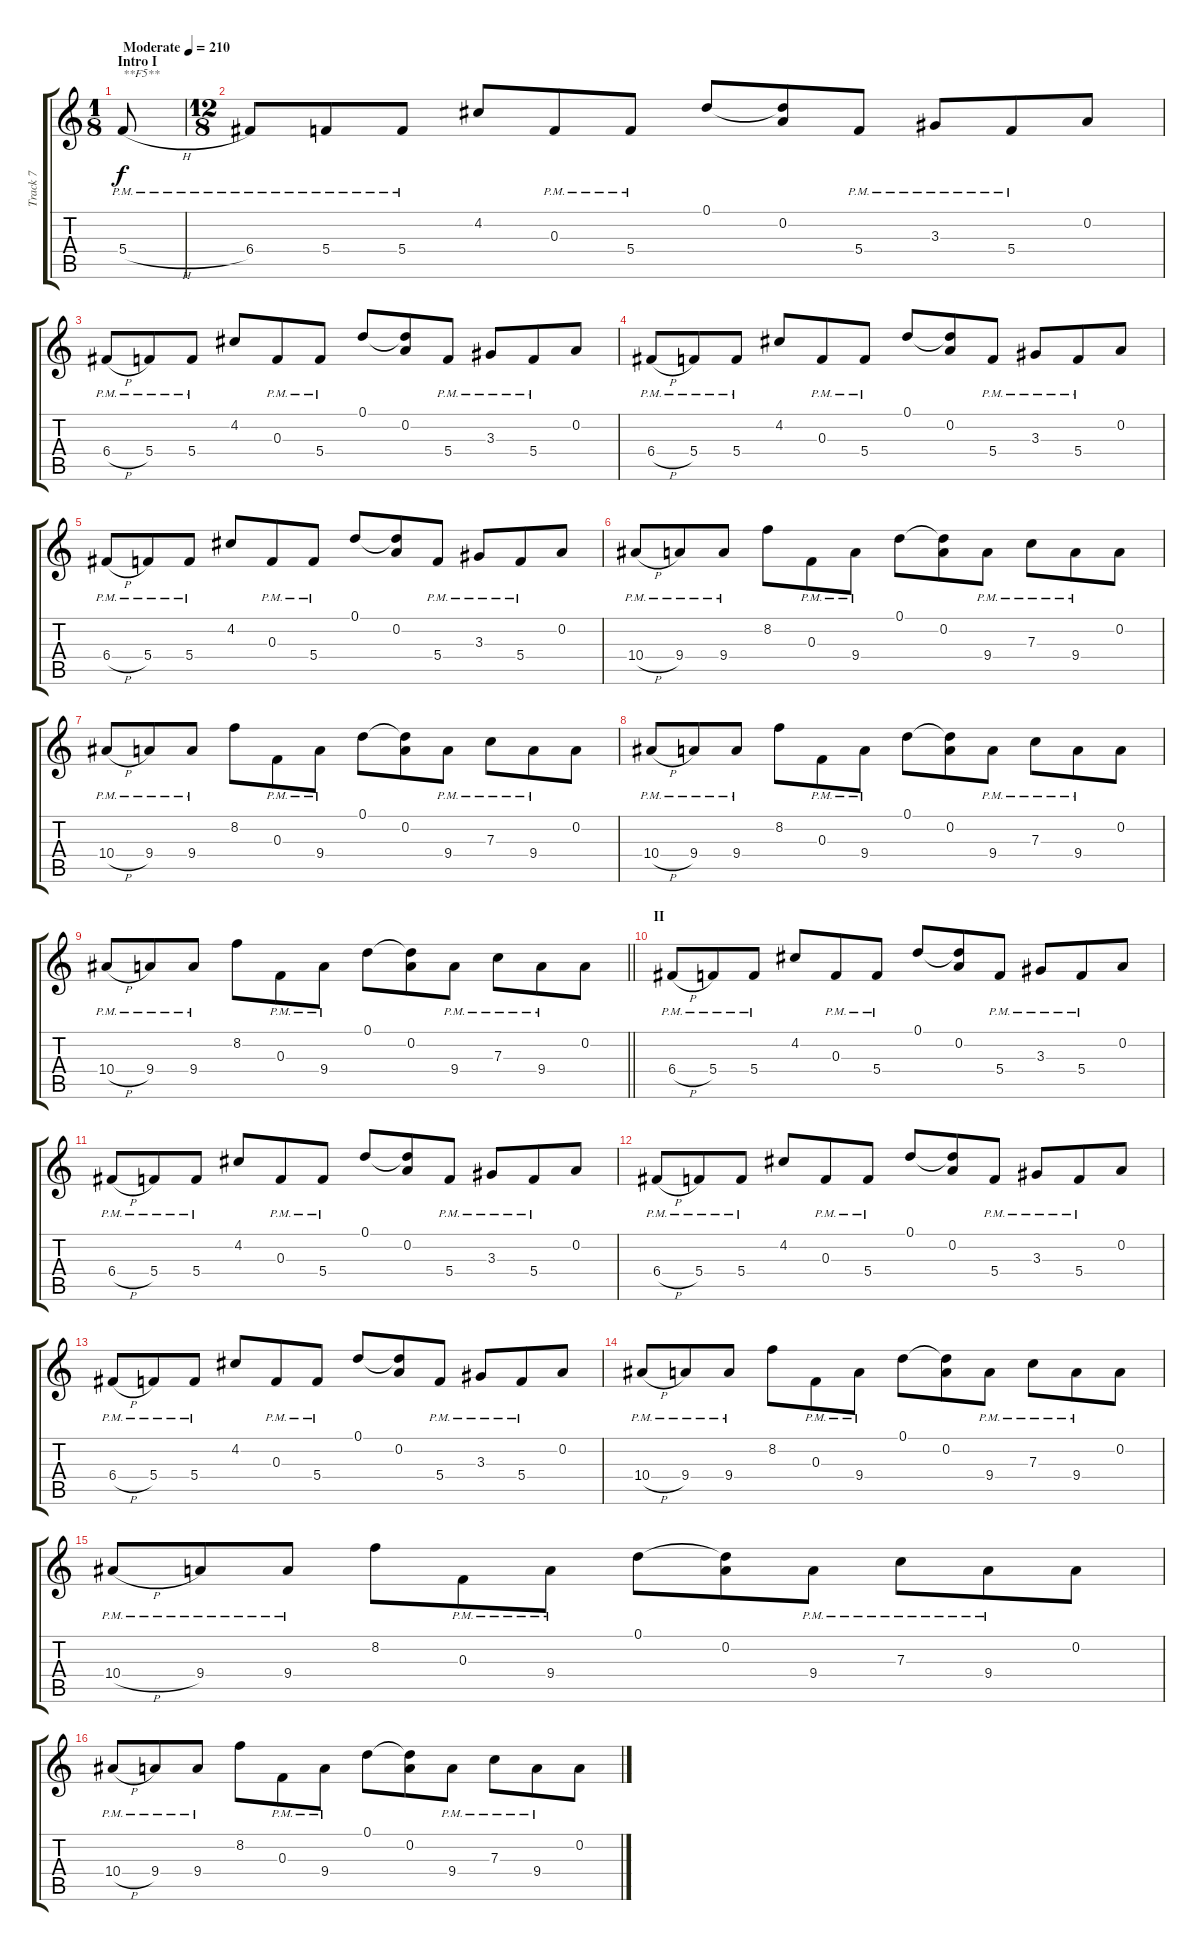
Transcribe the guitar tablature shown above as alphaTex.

\track ("Track 7" "Track 7") {instrument distortionguitar}
\staff {score tabs}
\tuning (D4 A3 F3 C3 G2 D2) {hide}
\ts (1 8)
\section ("" "Intro I")
\tempo (210 "Moderate")
\clef g2
\ks c
5.4{h pm}.8{txt "**F5**" dy f volume 13 instrument distortionguitar} |
\ts (12 8)
6.4{pm}.8 5.4{pm}.8 5.4{pm}.8 4.2.8 0.3{pm}.8 5.4{pm}.8 0.1.8 (0.1{t} 0.2).8 5.4{pm}.8 3.3{pm}.8 5.4{pm}.8 0.2.8 |
6.4{h pm}.8 5.4{pm}.8 5.4{pm}.8 4.2.8 0.3{pm}.8 5.4{pm}.8 0.1.8 (0.1{t} 0.2).8 5.4{pm}.8 3.3{pm}.8 5.4{pm}.8 0.2.8 |
6.4{h pm}.8 5.4{pm}.8 5.4{pm}.8 4.2.8 0.3{pm}.8 5.4{pm}.8 0.1.8 (0.1{t} 0.2).8 5.4{pm}.8 3.3{pm}.8 5.4{pm}.8 0.2.8 |
6.4{h pm}.8 5.4{pm}.8 5.4{pm}.8 4.2.8 0.3{pm}.8 5.4{pm}.8 0.1.8 (0.1{t} 0.2).8 5.4{pm}.8 3.3{pm}.8 5.4{pm}.8 0.2.8 |
10.4{h pm}.8 9.4{pm}.8 9.4{pm}.8 8.2.8 0.3{pm}.8 9.4{pm}.8 0.1.8 (0.1{t} 0.2).8 9.4{pm}.8 7.3{pm}.8 9.4{pm}.8 0.2.8 |
10.4{h pm}.8 9.4{pm}.8 9.4{pm}.8 8.2.8 0.3{pm}.8 9.4{pm}.8 0.1.8 (0.1{t} 0.2).8 9.4{pm}.8 7.3{pm}.8 9.4{pm}.8 0.2.8 |
10.4{h pm}.8 9.4{pm}.8 9.4{pm}.8 8.2.8 0.3{pm}.8 9.4{pm}.8 0.1.8 (0.1{t} 0.2).8 9.4{pm}.8 7.3{pm}.8 9.4{pm}.8 0.2.8 |
\barLineRight lightlight
10.4{h pm}.8 9.4{pm}.8 9.4{pm}.8 8.2.8 0.3{pm}.8 9.4{pm}.8 0.1.8 (0.1{t} 0.2).8 9.4{pm}.8 7.3{pm}.8 9.4{pm}.8 0.2.8 |
\section ("" "II")
6.4{h pm}.8 5.4{pm}.8 5.4{pm}.8 4.2.8 0.3{pm}.8 5.4{pm}.8 0.1.8 (0.1{t} 0.2).8 5.4{pm}.8 3.3{pm}.8 5.4{pm}.8 0.2.8 |
6.4{h pm}.8 5.4{pm}.8 5.4{pm}.8 4.2.8 0.3{pm}.8 5.4{pm}.8 0.1.8 (0.1{t} 0.2).8 5.4{pm}.8 3.3{pm}.8 5.4{pm}.8 0.2.8 |
6.4{h pm}.8 5.4{pm}.8 5.4{pm}.8 4.2.8 0.3{pm}.8 5.4{pm}.8 0.1.8 (0.1{t} 0.2).8 5.4{pm}.8 3.3{pm}.8 5.4{pm}.8 0.2.8 |
6.4{h pm}.8 5.4{pm}.8 5.4{pm}.8 4.2.8 0.3{pm}.8 5.4{pm}.8 0.1.8 (0.1{t} 0.2).8 5.4{pm}.8 3.3{pm}.8 5.4{pm}.8 0.2.8 |
10.4{h pm}.8 9.4{pm}.8 9.4{pm}.8 8.2.8 0.3{pm}.8 9.4{pm}.8 0.1.8 (0.1{t} 0.2).8 9.4{pm}.8 7.3{pm}.8 9.4{pm}.8 0.2.8 |
10.4{h pm}.8 9.4{pm}.8 9.4{pm}.8 8.2.8 0.3{pm}.8 9.4{pm}.8 0.1.8 (0.1{t} 0.2).8 9.4{pm}.8 7.3{pm}.8 9.4{pm}.8 0.2.8 |
10.4{h pm}.8 9.4{pm}.8 9.4{pm}.8 8.2.8 0.3{pm}.8 9.4{pm}.8 0.1.8 (0.1{t} 0.2).8 9.4{pm}.8 7.3{pm}.8 9.4{pm}.8 0.2.8
